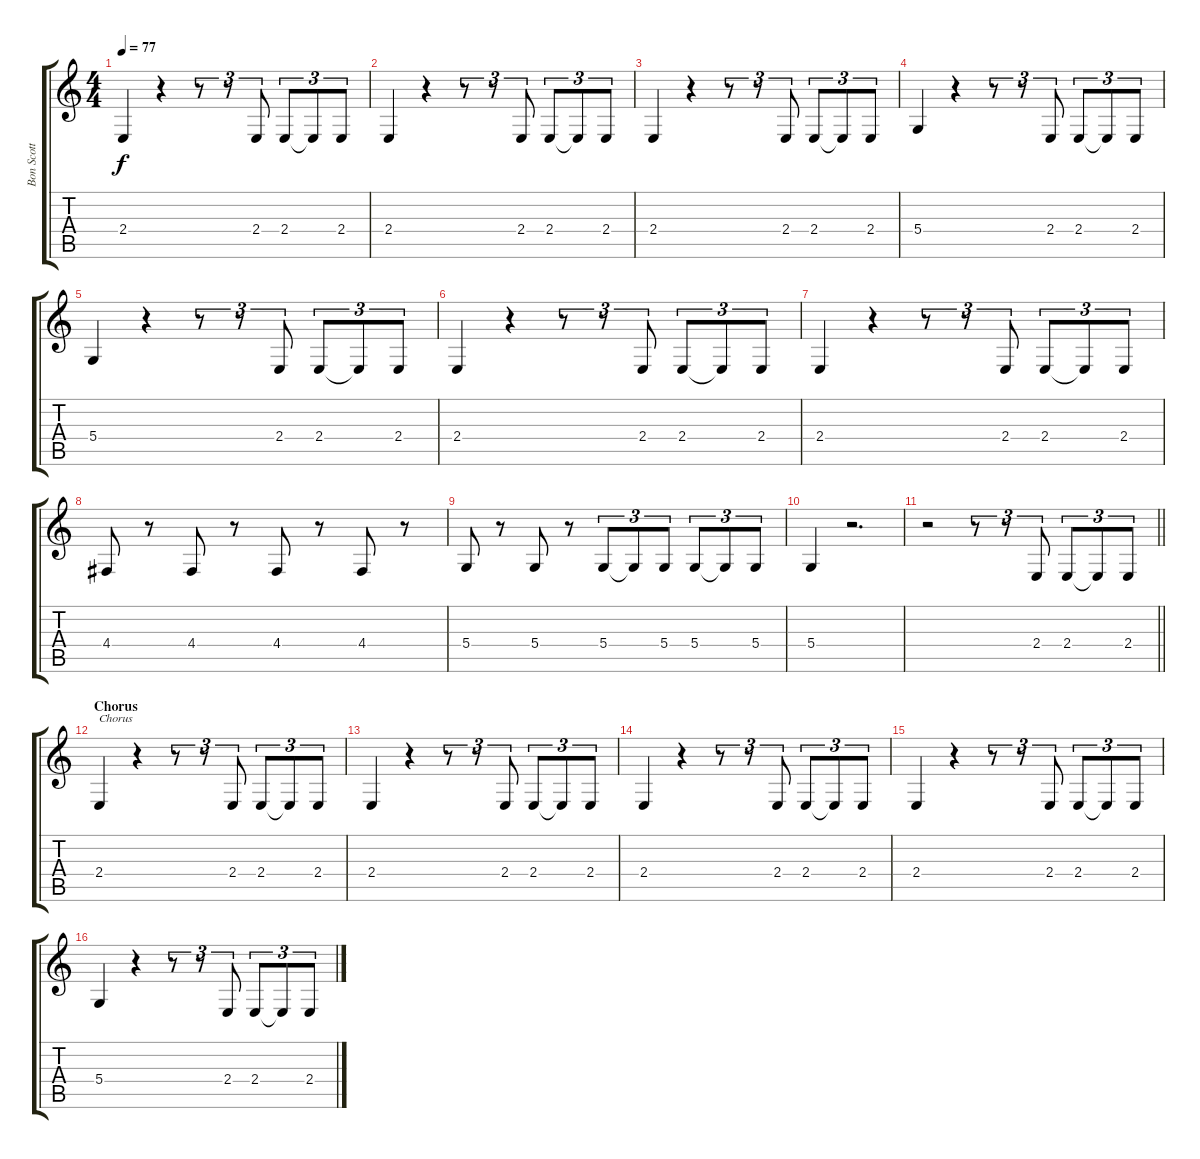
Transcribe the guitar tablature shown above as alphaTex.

\track ("Bon Scott" "Bon Scott") {instrument harmonica}
\staff {score tabs}
\tuning (E4 B3 G3 D3 A2 E2) {hide}
\ts (4 4)
\tempo 77
\clef g2
\ks c
2.4.4{dy f} r.4 r.8{tu (3 2)} r.8{tu (3 2)} 2.4.8{tu (3 2)} 2.4.8{tu (3 2)} 2.4{t}.8{tu (3 2)} 2.4.8{tu (3 2)} |
2.4.4 r.4 r.8{tu (3 2)} r.8{tu (3 2)} 2.4.8{tu (3 2)} 2.4.8{tu (3 2)} 2.4{t}.8{tu (3 2)} 2.4.8{tu (3 2)} |
2.4.4 r.4 r.8{tu (3 2)} r.8{tu (3 2)} 2.4.8{tu (3 2)} 2.4.8{tu (3 2)} 2.4{t}.8{tu (3 2)} 2.4.8{tu (3 2)} |
5.4.4 r.4 r.8{tu (3 2)} r.8{tu (3 2)} 2.4.8{tu (3 2)} 2.4.8{tu (3 2)} 2.4{t}.8{tu (3 2)} 2.4.8{tu (3 2)} |
5.4.4 r.4 r.8{tu (3 2)} r.8{tu (3 2)} 2.4.8{tu (3 2)} 2.4.8{tu (3 2)} 2.4{t}.8{tu (3 2)} 2.4.8{tu (3 2)} |
2.4.4 r.4 r.8{tu (3 2)} r.8{tu (3 2)} 2.4.8{tu (3 2)} 2.4.8{tu (3 2)} 2.4{t}.8{tu (3 2)} 2.4.8{tu (3 2)} |
2.4.4 r.4 r.8{tu (3 2)} r.8{tu (3 2)} 2.4.8{tu (3 2)} 2.4.8{tu (3 2)} 2.4{t}.8{tu (3 2)} 2.4.8{tu (3 2)} |
4.4.8 r.8 4.4.8 r.8 4.4.8 r.8 4.4.8 r.8 |
5.4.8 r.8 5.4.8 r.8 5.4.8{tu (3 2)} 5.4{t}.8{tu (3 2)} 5.4.8{tu (3 2)} 5.4.8{tu (3 2)} 5.4{t}.8{tu (3 2)} 5.4.8{tu (3 2)} |
5.4.4 r.2{d} |
\barLineRight lightlight
r.2 r.8{tu (3 2)} r.8{tu (3 2)} 2.4.8{tu (3 2)} 2.4.8{tu (3 2)} 2.4{t}.8{tu (3 2)} 2.4.8{tu (3 2)} |
\section ("" "Chorus")
2.4.4{txt "Chorus"} r.4 r.8{tu (3 2)} r.8{tu (3 2)} 2.4.8{tu (3 2)} 2.4.8{tu (3 2)} 2.4{t}.8{tu (3 2)} 2.4.8{tu (3 2)} |
2.4.4 r.4 r.8{tu (3 2)} r.8{tu (3 2)} 2.4.8{tu (3 2)} 2.4.8{tu (3 2)} 2.4{t}.8{tu (3 2)} 2.4.8{tu (3 2)} |
2.4.4 r.4 r.8{tu (3 2)} r.8{tu (3 2)} 2.4.8{tu (3 2)} 2.4.8{tu (3 2)} 2.4{t}.8{tu (3 2)} 2.4.8{tu (3 2)} |
2.4.4 r.4 r.8{tu (3 2)} r.8{tu (3 2)} 2.4.8{tu (3 2)} 2.4.8{tu (3 2)} 2.4{t}.8{tu (3 2)} 2.4.8{tu (3 2)} |
5.4.4 r.4 r.8{tu (3 2)} r.8{tu (3 2)} 2.4.8{tu (3 2)} 2.4.8{tu (3 2)} 2.4{t}.8{tu (3 2)} 2.4.8{tu (3 2)}
